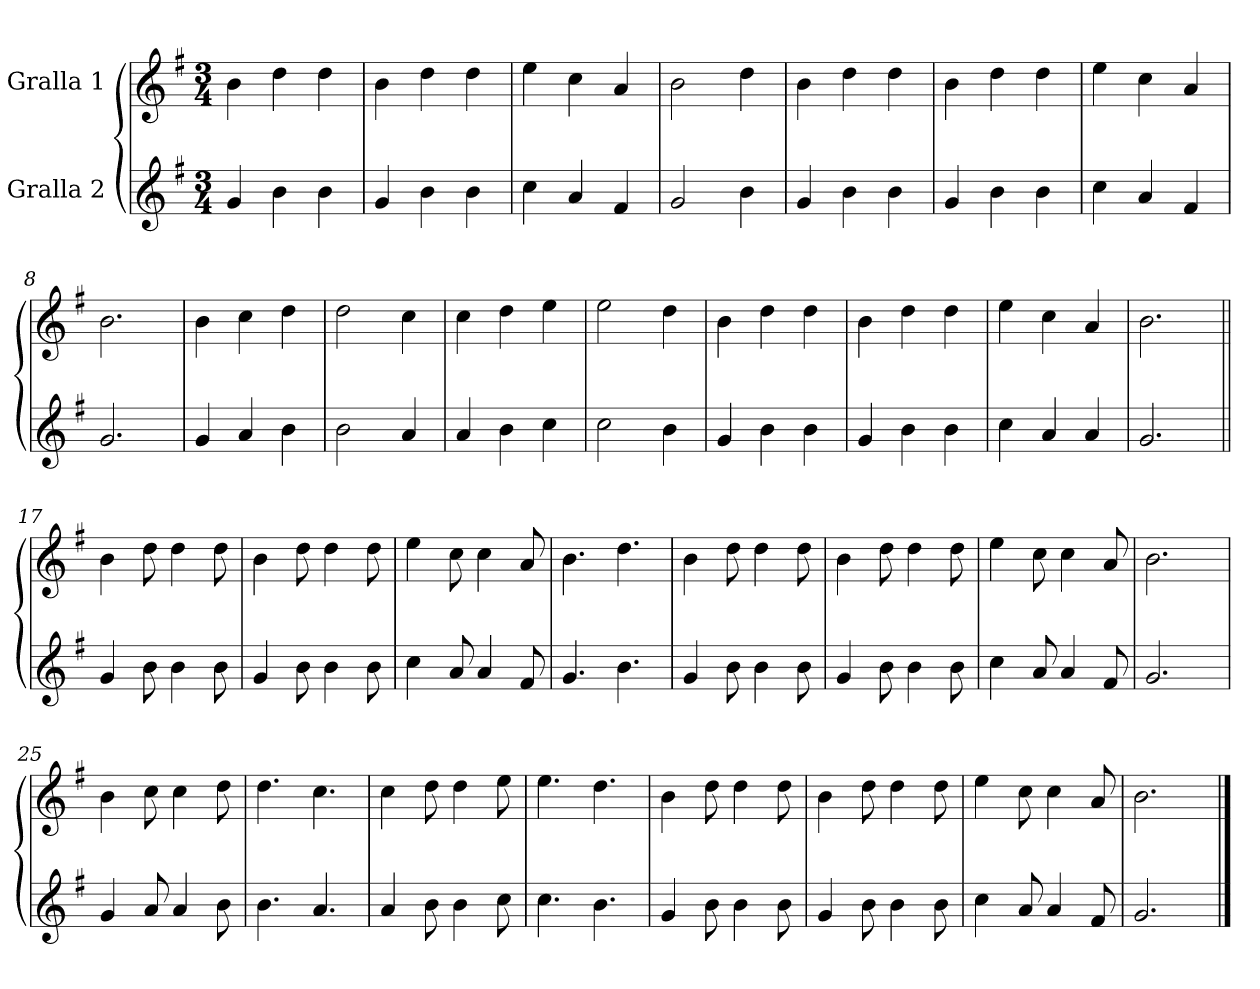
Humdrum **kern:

**kern	**kern
*part2	*part1
*staff2	*staff1
*I"Gralla 2	*I"Gralla 1
*clefG2	*clefG2
*k[f#]	*k[f#]
*M3/4	*M3/4
=1	=1
4g	4b
4b	4dd
4b	4dd
=2	=2
4g	4b
4b	4dd
4b	4dd
=3	=3
4cc	4ee
4a	4cc
4f#	4a
=4	=4
2g	2b
4b	4dd
=5	=5
4g	4b
4b	4dd
4b	4dd
=6	=6
4g	4b
4b	4dd
4b	4dd
=7	=7
4cc	4ee
4a	4cc
4f#	4a
=8	=8
2.g	2.b
=9	=9
4g	4b
4a	4cc
4b	4dd
=10	=10
2b	2dd
4a	4cc
=11	=11
4a	4cc
4b	4dd
4cc	4ee
=12	=12
2cc	2ee
4b	4dd
=13	=13
4g	4b
4b	4dd
4b	4dd
=14	=14
4g	4b
4b	4dd
4b	4dd
=15	=15
4cc	4ee
4a	4cc
4a	4a
=16	=16
2.g	2.b
=17||	=17||
4g	4b
8b	8dd
4b	4dd
8b	8dd
=18	=18
4g	4b
8b	8dd
4b	4dd
8b	8dd
=19	=19
4cc	4ee
8a	8cc
4a	4cc
8f#	8a
=20	=20
4.g	4.b
4.b	4.dd
=21	=21
4g	4b
8b	8dd
4b	4dd
8b	8dd
=22	=22
4g	4b
8b	8dd
4b	4dd
8b	8dd
=23	=23
4cc	4ee
8a	8cc
4a	4cc
8f#	8a
=24	=24
2.g	2.b
=25	=25
4g	4b
8a	8cc
4a	4cc
8b	8dd
=26	=26
4.b	4.dd
4.a	4.cc
=27	=27
4a	4cc
8b	8dd
4b	4dd
8cc	8ee
=28	=28
4.cc	4.ee
4.b	4.dd
=29	=29
4g	4b
8b	8dd
4b	4dd
8b	8dd
=30	=30
4g	4b
8b	8dd
4b	4dd
8b	8dd
=31	=31
4cc	4ee
8a	8cc
4a	4cc
8f#	8a
=32	=32
2.g	2.b
==	==
*-	*-
